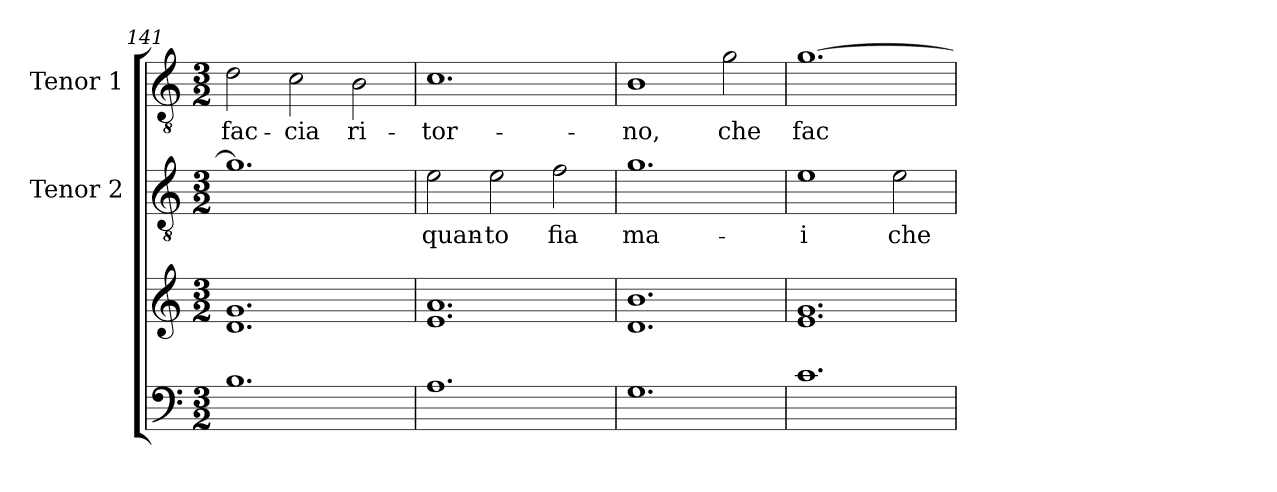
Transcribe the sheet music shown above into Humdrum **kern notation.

**kern	**kern	**kern	**text	**kern	**text
*part3	*part3	*part2	*part2	*part1	*part1
*staff4	*staff3	*staff2	*staff2	*staff1	*staff1
*	*	*I"Tenor 2	*	*I"Tenor 1	*
*	*	*I'T 2	*	*I'T 1	*
*clefF4	*clefG2	*clefGv2	*	*clefGv2	*
*k[]	*k[]	*k[]	*	*k[]	*
*C:	*C:	*C:	*	*C:	*
*M3/2	*M3/2	*M3/2	*	*M3/2	*
=141	=141	=141	=141	=141	=141
1.B	1.d 1.g	1.g]	.	2d\	fac-
.	.	.	.	2c\	-cia
.	.	.	.	2B\	ri-
=142	=142	=142	=142	=142	=142
1.A	1.e 1.a	2e\	quan-	1.c	-tor-
.	.	2e\	-to	.	.
.	.	2f\	fia	.	.
=143	=143	=143	=143	=143	=143
1.G	1.d 1.b	1.g	ma-	1B	-no,
.	.	.	.	2g\	che
!!LO:LB:g=z
=144	=144	=144	=144	=144	=144
1.c	1.e 1.g	1e	-i	[1.g	fac-
.	.	2e\	che	.	.
=	=	=	=	=	=
*-	*-	*-	*-	*-	*-
